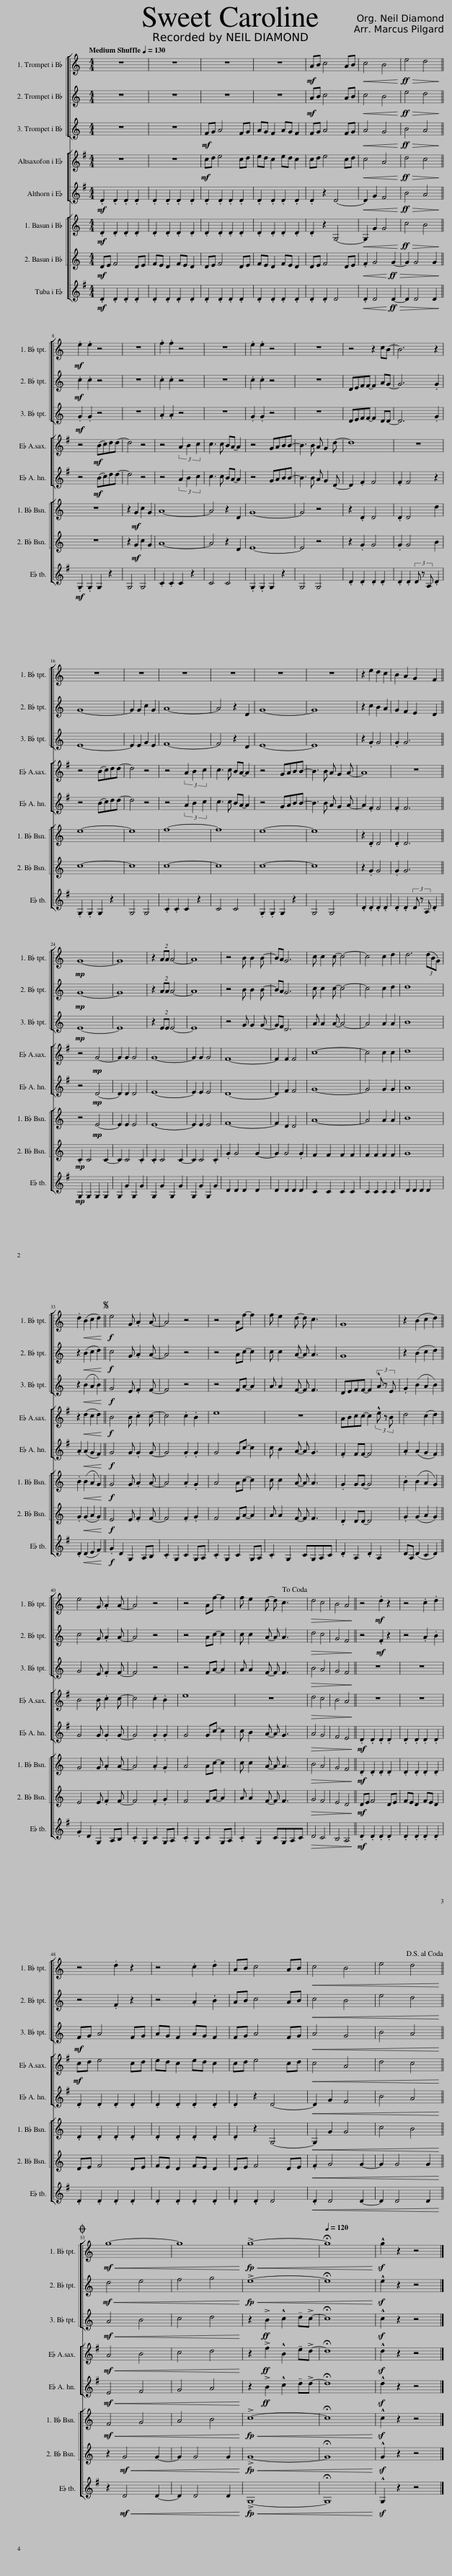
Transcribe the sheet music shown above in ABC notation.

X:1
%%score [ [ 1 2 3 ] ] [ 4 5 ] [ [ 6 7 ] 8 ]
L:1/8
Q:1/4=130
M:4/4
I:linebreak $
K:none
V:1 treble transpose=-2
V:2 treble transpose=-2
V:3 treble transpose=-2
V:4 treble transpose=-9
V:5 treble transpose=-9
V:6 treble transpose=-14
V:7 treble transpose=-14
V:8 treble transpose=-21
V:1
[K:C] z8 | z8 | z8 | z8 |!mf! AB c4 AB | %5
!<(! c4 B4!<)! |!ff!!>(! e4 d4!>)! ||$!mf! .e2 .e2 z4 | z8 | .f2 .f2 z4 | %10
 z8 | .e2 .e2 z4 | z8 | z4 z2 cB- | B6 z2 |$ %15
 z8 | z8 | z8 | z8 | z8 | %20
 z8 | z2 e2 d2 c2 | B2 A2 G2 F2 ||$!mp! G8- | G8 | %25
 z2 AA A4- | A8 | z4 B B2 B- | BA G6 | c c2 c- c4- | %30
 c4 c2 d2 | d6 (3(dBG) |$ .d2!<(! (B2 c2 d2)!<)! ||S!f! e4 G .A2 A- | A4 z4 | %35
 z4 Af- f2 | f e2 d- d c3 | G8 | z2 (B2 c2 d2) ||$ e4 G .A2 A- | %40
 A4 z4 | z4 Af- f2 | f e2 d- d c3!dacoda! |!>(! d4 c4 | B4 A4!>)! || %45
 z4!mf! .d2 z2 | z4 .c2 .d2 |$ z4 .d2 z2 | z4 .c2 .d2 | AB c4 AB | %50
!<(! c4 B4 | e4 d4!<)!!D.S.! ||$O!mf!!<(! g8- | g8!<)! |!<(! !>!g8- | %55
[Q:1/4=120] !fermata!g8!<)! | !^!g2 z2 z4 |] %57
V:2
[K:C] z8 | z8 | z8 | z8 |!mf! AB c4 AB | %5
!<(! c4 B4!<)! |!ff!!>(! e4 d4!>)! ||$!mf! .c2 .c2 z4 | z8 | .c2 .c2 z4 | %10
 z8 | .c2 .c2 z4 | z8 | DEFF- F2 AG- | G6 .G2 |$ %15
 G8- | G2 G2 c2 G2 | A8- | A4 z2 D2 | G8- | %20
 G8 | z2 c2 B2 A2 | G2 F2 E2 D2 ||$!mp! G8- | G8 | %25
 z2 AA A4- | A8 | z4 B B2 B- | BA G6 | c c2 c- c4- | %30
 c4 c2 d2 | d8 |$ z2!<(! (B2 c2 d2)!<)! ||!f! c4 G .A2 A- | A4 z4 | %35
 z4 Ac- c2 | c c2 A- A A3 | G8 | z2 (B2 c2 d2) ||$ c4 G .A2 A- | %40
 A4 z4 | z4 Ac- c2 | c c2 A- A A3 |!>(! d4 c4 | G4 F4!>)! || %45
 z4!mf! .F2 z2 | z4 .A2 .B2 |$ z4 .F2 z2 | z4 .A2 .B2 | AB c4 AB | %50
!<(! c4 B4 | e4 d4!<)! ||$!mf!!<(! d4 e4 | f4 g4!<)! |!<(! !>!e8- | %55
 !fermata!e8!<)! | !^!e2 z2 z4 |] %57
V:3
[K:C] z8 | z8 |!mf! FG A4 FG | AG F2 AG F2 | FG A4 FG | %5
!<(! A4 G4!<)! |!ff!!>(! B4 A4!>)! ||$!mf! .G2 .G2 z4 | z8 | .A2 .A2 z4 | %10
 z8 | .G2 .G2 z4 | z8 | DEFF- F2 DD- | D6 .G2 |$ %15
 E8- | E2 E2 G2 E2 | F8- | F4 z2 D2 | E8- | %20
 E8 | z2 .G2 G4 | .G2 G6 ||$!mp! E8- | E8 | %25
 z2 EE E4- | E8 | z4 G G2 G- | GF D6 | A A2 A- A4- | %30
 A4 A2 A2 | B8 |$ z2!<(! (B2 A2 B2)!<)! ||!f! G4 E .F2 F- | F4 z4 | %35
 z4 FA- A2 | A A2 F- F F3 | DEFF- F2 (3!^!A z E | .G2 (B2 A2 B2) ||$ G4 E .F2 F- | %40
 F4 z4 | z4 FA- A2 | A A2 F- F F3 |!>(! B4 A4 | G4 F4!>)! || %45
 z8 | z8 |$!mf! FG A4 FG | AG F2 AG F2 | FG A4 FG | %50
!<(! A4 G4 | B4 A4!<)! ||$!mf!!<(! A4 B4 | c4 d4!<)! | z2!ff! !>!B2 !^!c2 !tenuto!d!>!c- | %55
 !fermata!c8 | !^!c2 z2 z4 |] %57
V:4
[K:G] z8 | z8 |!mf! cd e4 cd | ed c2 ed c2 | cd e4 cd | %5
!<(! c4 A4!<)! |!ff!!>(! d4 c4!>)! ||$ z4!mf! (Bc)dd- | d4 z4 | z4 (3A2 B2 c2 | %10
 c3 c BA- A2 | z4 GABB- | B3 B A G2 d- | d8 | z8 |$ %15
 z4 (Bc)dd- | d4 z4 | z4 (3A2 B2 c2 | c3 c BA- A2 | z4 GABB- | %20
 B3 B A G2 A- | A8 | z8 ||$ z4!mp! G4- | G2 G2 G4 | %25
 G8- | G2 G2 G4 | F8- | F2 F2 F4 | c8- | %30
 c4 c2 c2 | d8 |$ z2!<(! (d2 c2 d2)!<)! ||!f! B4 B .c2 c- | c4 .c2 .B2 | %35
 e8 | z8 | ABcc- c2 (3!^!e z B | d4 (c2 d2) ||$ B4 B .c2 c- | %40
 c4 .c2 .B2 | e8 | z8 |!>(! d4 c4 | B4 A4!>)! || %45
 z8 | z8 |$!mf! cd e4 cd | ed c2 ed c2 | cd e4 cd | %50
!<(! c4 A4 | d4 c4!<)! ||$!mf!!<(! A4 B4 | c4 d4!<)! | z2!ff! !>!f2 !^!B2 !tenuto!e!>!d- | %55
 !fermata!d8 | !^!d2 z2 z4 |] %57
V:5
[K:G]!mf! .D2 .D2 .D2 .D2 | .D2 .D2 .D2 .D2 | .D2 .D2 .D2 .D2 | .D2 .D2 .D2 .D2 | .D2 z2 D4- | %5
!<(! D2 G2 F4!<)! |!ff!!>(! B4 A4!>)! ||$ z4!mf! (Bc)dd- | d4 z4 | z4 (3A2 B2 c2 | %10
 c3 c BA- A2 | z4 GABB- | B3 B A G2 D- | D2 .F2 F4 | .F2 F4 z2 |$ %15
 z4 (Bc)dd- | d4 z4 | z4 (3A2 B2 c2 | c3 c BA- A2 | z4 GABB- | %20
 B3 B A G2 A- | A2 .F2 F4 | .F2 F6 ||$ z4!mp! D4- | D2 D2 D4 | %25
 E8- | E2 E2 E4 | D8- | D2 F2 F4 | G8- | %30
 G4 G2 G2 | A8 |$ .A2!<(! (A2 G2 F2)!<)! ||!f! G4 G .G2 G- | G4 .G2 .G2 | %35
 G4 Gc- c2 | c B2 A- A G3 | .F2 FF- F4 | .A2 (A2 G2 F2) ||$ G4 G .G2 G- | %40
 G4 .G2 .G2 | G4 Gc- c2 | c B2 A- A G3 |!>(! A4 G4 | F4 E4!>)! || %45
!mf! .D2 .D2 .D2 .D2 | .D2 .D2 .D2 .D2 |$ .D2 .D2 .D2 .D2 | .D2 .D2 .D2 .D2 | .D2 z2 D4- | %50
!<(! D2 G2 F4 | B4 A4!<)! ||$!mf!!<(! E4 F4 | G4 A4!<)! | z2!ff! !>!B2 !^!c2 !tenuto!d!>!d- | %55
 !fermata!d8 | !^!d2 z2 z4 |] %57
V:6
[K:C]!mf! .D2 .D2 .D2 .D2 | .D2 .D2 .D2 .D2 | .D2 .D2 .D2 .D2 | .D2 .D2 .D2 .D2 | .D2 z2 G,4- | %5
!<(! G,2 G2 G4!<)! |!ff!!>(! c4 B4!>)! ||$ z8 | z2!mf! G2 c2 G2 | A8- | %10
 A4 z2 D2 | G8- | G4 z4 | z2 .D2 D4 | .D2 D4 d2 |$ %15
 e8- | e8 | f8- | f8 | e8- | %20
 e8 | z2 .D2 D4 | .D2 D6 ||$ z4!mp! E4- | E2 E2 E4 | %25
 E8- | E2 E2 E4 | F8- | F2 D2 D4 | A8- | %30
 A4 A2 A2 | B8 |$ .B2!<(! (B2 A2 G2)!<)! ||!f! G4 G .A2 A- | A4 .A2 .G2 | %35
 A4 Ac- c2 | c c2 A- A A3 | .G2 GG- G4 | .B2 (B2 A2 G2) ||$ G4 G .A2 A- | %40
 A4 .A2 .G2 | A4 Ac- c2 | c c2 A- A A3 |!>(! B4 A4 | G4 F4!>)! || %45
!mf! .D2 .D2 .D2 .D2 | .D2 .D2 .D2 .D2 |$ .D2 .D2 .D2 .D2 | .D2 .D2 .D2 .D2 | .D2 z2 G,4- | %50
!<(! G,2 G2 G4 | c4 B4!<)! ||$!mf!!<(! F4 G4 | A4 B4!<)! |!<(! !>!c8- | %55
 !fermata!c8!<)! | !^!c2 z2 z4 |] %57
V:7
[K:C]!mf! DE F4 DE | FE D2 FE D2 | DE F4 DE | FE D2 FE D2 | DE F4 DE | %5
!<(! .F2 G4!<)!!ff!!>(! G2- | G2 G4 G2!>)! ||$ z8 | z2!mf! G2 c2 G2 | A8- | %10
 A4 z2 D2 | E8- | E4 z4 | z2 .G2 G4 | .G2 G4 B2 |$ %15
 c8- | c8 | c8- | c8 | c8- | %20
 c8 | z2 .G2 G4 | .G2 G6 ||$!mp! .C2 C4 C2- | C2 C4 .C2 | %25
 .C2 C4 C2- | C2 C4 .C2 | .G2 G4 G2- | G2 G4 .G2 | F2 F2 F2 F2 | %30
 F2 F2 F2 F2 | G8 |$ .G2!<(! (G2 A2 G2)!<)! ||!f! E4 E .F2 F- | F4 .F2 .G2 | %35
 F4 FA- A2 | A A2 F- F F3 | .D2 DD- D4 | .G2 (G2 A2 G2) ||$ E4 E .F2 F- | %40
 F4 .F2 .G2 | F4 FA- A2 | A A2 F- F F3 |!>(! G4 F4 | E4 D4!>)! || %45
!mf! DE F4 DE | FE D2 FE D2 |$ DE F4 DE | FE D2 FE D2 | DE F4 DE | %50
!<(! .F2 G4 G2- | G2 G4 G2!<)! ||$ z2!mf!!<(! G4 G2- | G2 G4 G2!<)! |!<(! !>!G8- | %55
 !fermata!G8!<)! | !^!G2 z2 z4 |] %57
V:8
[K:G]!mf! .D2 .D2 .D2 .D2 | .D2 .D2 .D2 .D2 | .D2 .D2 .D2 .D2 | .D2 .D2 .D2 .D2 | .D2 .D2 D4 | %5
!<(! .D2 D4!<)!!ff!!>(! D2- | D2 D4 D2!>)! ||$!mf! .G,2 .G,2 G,2 z2 | G,4 G,4 | .C2 .C2 C2 z2 | %10
 C4 C4 | .G,2 .G,2 G,2 z2 | G,4 G,4 | .D2 .D2 .D2 .D2 | .D2 .D2 (3D z A, .D2 |$ %15
 .G,2 .G,2 G,2 z2 | G,4 G,4 | .C2 .C2 C2 z2 | C4 C4 | .G,2 .G,2 G,2 z2 | %20
 G,4 G,4 | .D2 .D2 .D2 .D2 | .D2 .D2 (3D z A, .D2 ||$!mp! G,2 G,2 G,2 G,2 | G,2 G2 G,2 G2 | %25
 G,2 G2 G,2 G2 | G,2 G2 G,2 G2 | D2 D2 D2 D2 | D2 D2 D2 D2 | C2 C2 C2 C2 | %30
 C2 C2 C2 C2 | D2 D2 D2 D2 |$ .D2!<(! (D2 E2 F2)!<)! ||!f! .G2 D2 G,2 A,B, | .C2 G,2 C2 G,A, | %35
 .C2 G,2 C2 G,A, | .C2 G,2 CG,A,C | .D2 A,2 .D2 A,2 | DA, (D2 C2 D2) ||$ .G2 D2 G,2 A,B, | %40
 .C2 G,2 C2 G,A, | .C2 G,2 C2 G,A, | .C2 G,2 CG,A,C |!>(! D4 C4 | B,4 A,4!>)! || %45
!mf! .D2 .D2 .D2 .D2 | .D2 .D2 .D2 .D2 |$ .D2 .D2 .D2 .D2 | .D2 .D2 .D2 .D2 | .D2 .D2 D4 | %50
!<(! .D2 D4 D2- | D2 D4 D2!<)! ||$ z2!mf!!<(! D4 D2- | D2 D4 D2!<)! |!<(! !>!G,8- | %55
 !fermata!G,8!<)! | !^!G,2 z2 z4 |] %57
